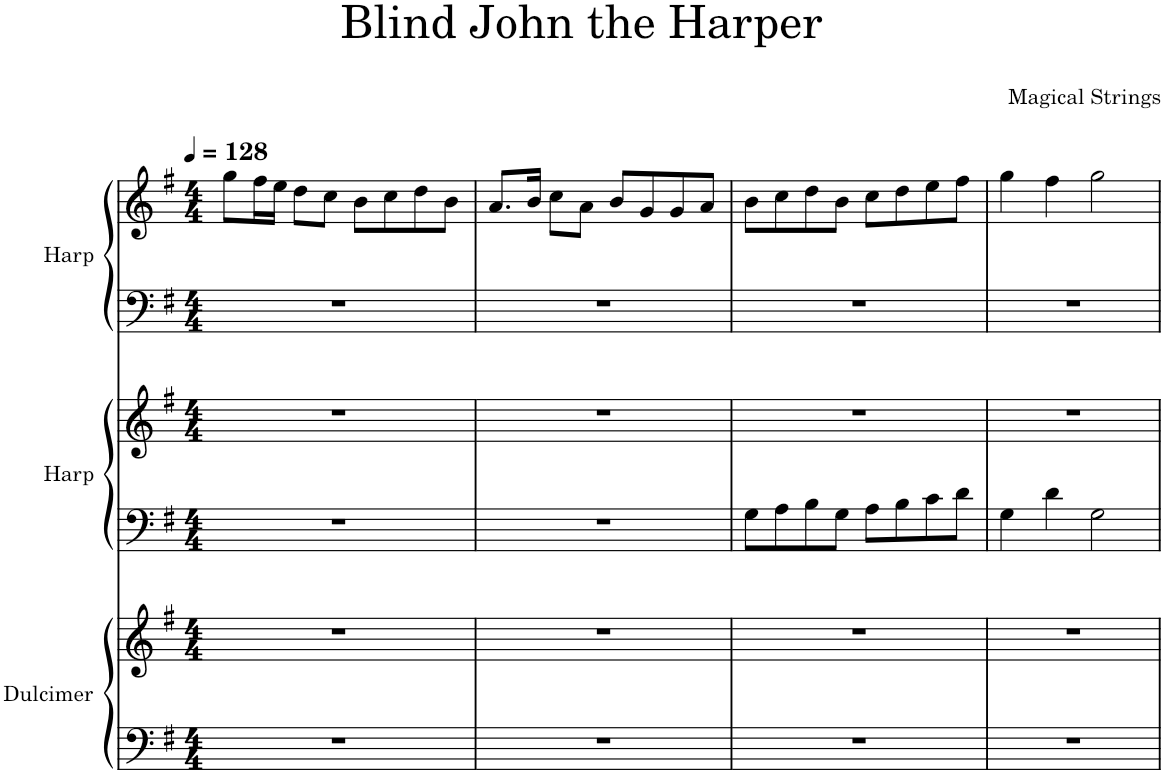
**kern	**kern	**kern	**kern	**kern	**kern
*part3	*part3	*part2	*part2	*part1	*part1
*staff6	*staff5	*staff4	*staff3	*staff2	*staff1
*I"Dulcimer	*	*I"Harp	*	*I"Harp	*
*I'Dlc.	*	*I'Hrp.	*	*I'Hrp.	*
*clefF4	*clefG2	*clefF4	*clefG2	*clefF4	*clefG2
*k[f#]	*k[f#]	*k[f#]	*k[f#]	*k[f#]	*k[f#]
*M4/4	*M4/4	*M4/4	*M4/4	*M4/4	*M4/4
*MM128	*MM128	*MM128	*MM128	*MM128	*MM128
=1	=1	=1	=1	=1	=1
1r	1r	1r	1r	1r	8gg\L
.	.	.	.	.	16ff#\L
.	.	.	.	.	16ee\JJ
.	.	.	.	.	8dd\L
.	.	.	.	.	8cc\J
.	.	.	.	.	8b\L
.	.	.	.	.	8cc\
.	.	.	.	.	8dd\
.	.	.	.	.	8b\J
=2	=2	=2	=2	=2	=2
1r	1r	1r	1r	1r	8.a/L
.	.	.	.	.	16b/Jk
.	.	.	.	.	8cc\L
.	.	.	.	.	8a\J
.	.	.	.	.	8b/L
.	.	.	.	.	8g/
.	.	.	.	.	8g/
.	.	.	.	.	8a/J
=3	=3	=3	=3	=3	=3
1r	1r	8G\L	1r	1r	8b\L
.	.	8A\	.	.	8cc\
.	.	8B\	.	.	8dd\
.	.	8G\J	.	.	8b\J
.	.	8A\L	.	.	8cc\L
.	.	8B\	.	.	8dd\
.	.	8c\	.	.	8ee\
.	.	8d\J	.	.	8ff#\J
=4	=4	=4	=4	=4	=4
1r	1r	4G\	1r	1r	4gg\
.	.	4d\	.	.	4ff#\
.	.	2G\	.	.	2gg\
=	=	=	=	=	=
*-	*-	*-	*-	*-	*-
